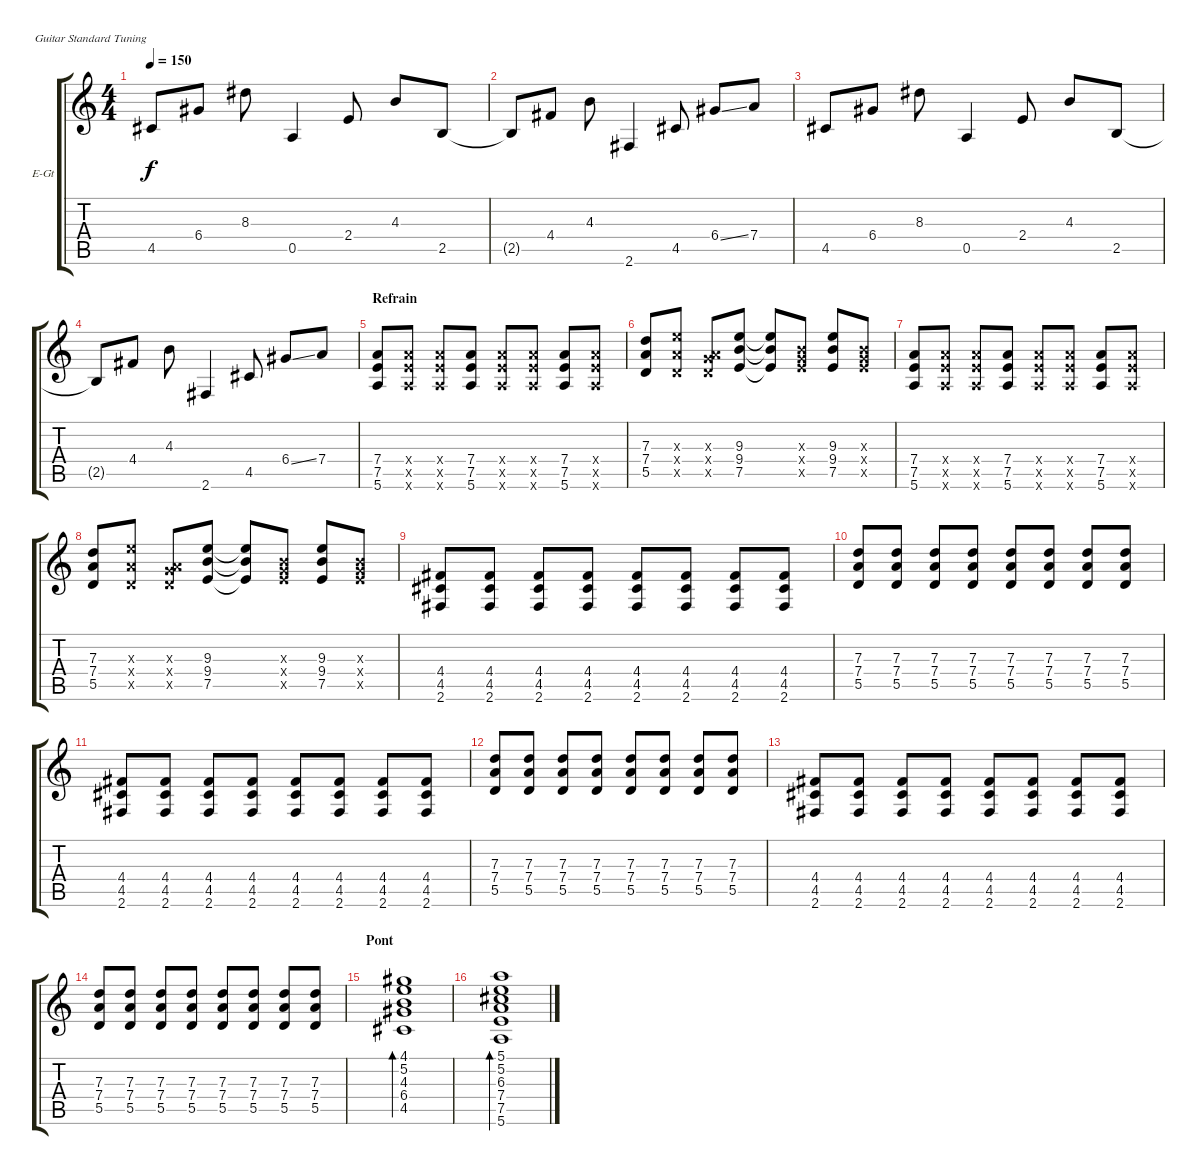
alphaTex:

\bracketExtendMode groupsimilarinstruments
\firstSystemTrackNameOrientation horizontal
\otherSystemsTrackNameOrientation horizontal
\track ("Guitare 1" "E-Gt") {instrument electricguitarclean}
\staff {score tabs}
\tuning (E4 B3 G3 D3 A2 E2)
\ts (4 4)
\tempo 150
\clef g2
\ks c
4.5.8{dy f} 6.4.8 8.3.8 0.5.4 2.4.8 4.3.8 2.5.8 |
2.5{t}.8 4.4.8 4.3.8 2.6.4 4.5.8 6.4{ss}.8 7.4.8 |
4.5.8 6.4.8 8.3.8 0.5.4 2.4.8 4.3.8 2.5.8 |
2.5{t}.8 4.4.8 4.3.8 2.6.4 4.5.8 6.4{ss}.8 7.4.8 |
\section ("" "Refrain")
(7.4 7.5 5.6).8 (7.4{x} 7.5{x} 5.6{x}).8 (7.4{x} 7.5{x} 5.6{x}).8 (7.4 7.5 5.6).8 (7.4{x} 7.5{x} 5.6{x}).8 (7.4{x} 7.5{x} 5.6{x}).8 (7.4 7.5 5.6).8 (7.4{x} 7.5{x} 5.6{x}).8 |
(7.3 7.4 5.5).8 (9.3{x} 7.4{x} 5.5{x}).8 (0.3{x} 7.4{x} 5.5{x}).8 (9.3 9.4 7.5).8 (9.3{t} 9.4{t} 7.5{t}).8 (0.3{x} 9.4{x} 7.5{x}).8 (9.3 9.4 7.5).8 (0.3{x} 9.4{x} 7.5{x}).8 |
(7.4 7.5 5.6).8 (7.4{x} 7.5{x} 5.6{x}).8 (7.4{x} 7.5{x} 5.6{x}).8 (7.4 7.5 5.6).8 (7.4{x} 7.5{x} 5.6{x}).8 (7.4{x} 7.5{x} 5.6{x}).8 (7.4 7.5 5.6).8 (7.4{x} 7.5{x} 5.6{x}).8 |
(7.3 7.4 5.5).8 (9.3{x} 7.4{x} 5.5{x}).8 (0.3{x} 7.4{x} 5.5{x}).8 (9.3 9.4 7.5).8 (9.3{t} 9.4{t} 7.5{t}).8 (0.3{x} 9.4{x} 7.5{x}).8 (9.3 9.4 7.5).8 (0.3{x} 9.4{x} 7.5{x}).8 |
(4.4 4.5 2.6).8 (4.4 4.5 2.6).8 (4.4 4.5 2.6).8 (4.4 4.5 2.6).8 (4.4 4.5 2.6).8 (4.4 4.5 2.6).8 (4.4 4.5 2.6).8 (4.4 4.5 2.6).8 |
(7.3 7.4 5.5).8 (7.3 7.4 5.5).8 (7.3 7.4 5.5).8 (7.3 7.4 5.5).8 (7.3 7.4 5.5).8 (7.3 7.4 5.5).8 (7.3 7.4 5.5).8 (7.3 7.4 5.5).8 |
(4.4 4.5 2.6).8 (4.4 4.5 2.6).8 (4.4 4.5 2.6).8 (4.4 4.5 2.6).8 (4.4 4.5 2.6).8 (4.4 4.5 2.6).8 (4.4 4.5 2.6).8 (4.4 4.5 2.6).8 |
(7.3 7.4 5.5).8 (7.3 7.4 5.5).8 (7.3 7.4 5.5).8 (7.3 7.4 5.5).8 (7.3 7.4 5.5).8 (7.3 7.4 5.5).8 (7.3 7.4 5.5).8 (7.3 7.4 5.5).8 |
(4.4 4.5 2.6).8 (4.4 4.5 2.6).8 (4.4 4.5 2.6).8 (4.4 4.5 2.6).8 (4.4 4.5 2.6).8 (4.4 4.5 2.6).8 (4.4 4.5 2.6).8 (4.4 4.5 2.6).8 |
(7.3 7.4 5.5).8 (7.3 7.4 5.5).8 (7.3 7.4 5.5).8 (7.3 7.4 5.5).8 (7.3 7.4 5.5).8 (7.3 7.4 5.5).8 (7.3 7.4 5.5).8 (7.3 7.4 5.5).8 |
\section ("" "Pont")
(4.1 5.2 4.3 6.4 4.5).1{bd 120} |
(5.1 5.2 6.3 7.4 7.5 5.6).1{bd 120}
